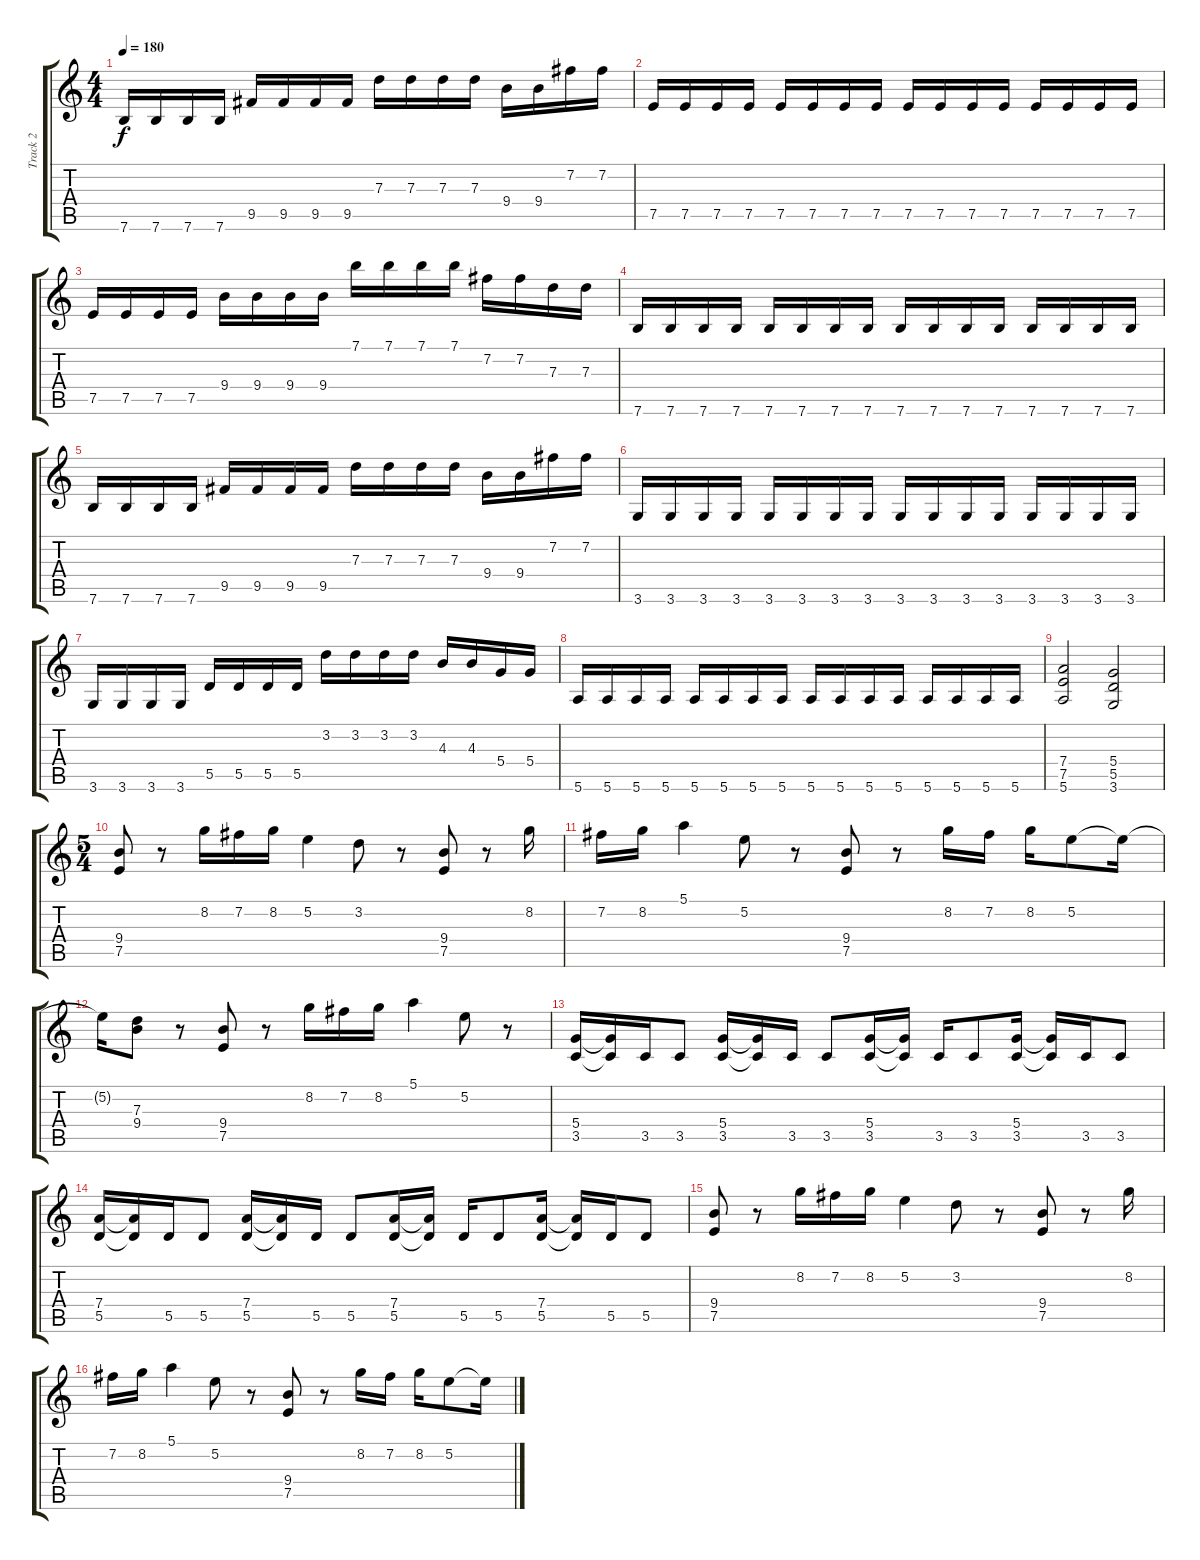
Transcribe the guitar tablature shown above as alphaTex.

\track ("Track 2" "Track 2") {instrument distortionguitar}
\staff {score tabs}
\tuning (E4 B3 G3 D3 A2 E2) {hide}
\ts (4 4)
\tempo 180
\clef g2
\ks c
7.6.16{dy f} 7.6.16 7.6.16 7.6.16 9.5.16 9.5.16 9.5.16 9.5.16 7.3.16 7.3.16 7.3.16 7.3.16 9.4.16 9.4.16 7.2.16 7.2.16 |
7.5.16 7.5.16 7.5.16 7.5.16 7.5.16 7.5.16 7.5.16 7.5.16 7.5.16 7.5.16 7.5.16 7.5.16 7.5.16 7.5.16 7.5.16 7.5.16 |
7.5.16 7.5.16 7.5.16 7.5.16 9.4.16 9.4.16 9.4.16 9.4.16 7.1.16 7.1.16 7.1.16 7.1.16 7.2.16 7.2.16 7.3.16 7.3.16 |
7.6.16 7.6.16 7.6.16 7.6.16 7.6.16 7.6.16 7.6.16 7.6.16 7.6.16 7.6.16 7.6.16 7.6.16 7.6.16 7.6.16 7.6.16 7.6.16 |
7.6.16 7.6.16 7.6.16 7.6.16 9.5.16 9.5.16 9.5.16 9.5.16 7.3.16 7.3.16 7.3.16 7.3.16 9.4.16 9.4.16 7.2.16 7.2.16 |
3.6.16 3.6.16 3.6.16 3.6.16 3.6.16 3.6.16 3.6.16 3.6.16 3.6.16 3.6.16 3.6.16 3.6.16 3.6.16 3.6.16 3.6.16 3.6.16 |
3.6.16 3.6.16 3.6.16 3.6.16 5.5.16 5.5.16 5.5.16 5.5.16 3.2.16 3.2.16 3.2.16 3.2.16 4.3.16 4.3.16 5.4.16 5.4.16 |
5.6.16 5.6.16 5.6.16 5.6.16 5.6.16 5.6.16 5.6.16 5.6.16 5.6.16 5.6.16 5.6.16 5.6.16 5.6.16 5.6.16 5.6.16 5.6.16 |
(7.4 7.5 5.6).2 (5.4 5.5 3.6).2 |
\ts (5 4)
(9.4 7.5).8 r.8 8.2.16 7.2.16 8.2.16 5.2.4 3.2.8 r.8 (9.4 7.5).8 r.8 8.2.16 |
7.2.16 8.2.16 5.1.4 5.2.8 r.8 (9.4 7.5).8 r.8 8.2.16 7.2.16 8.2.16 5.2.8 5.2{t}.16 |
5.2{t}.16 (7.3 9.4).8 r.8 (9.4 7.5).8 r.8 8.2.16 7.2.16 8.2.16 5.1.4 5.2.8 r.8 |
(5.4 3.5).16 (5.4{t} 3.5{t}).16 3.5.16 3.5.8 (5.4 3.5).16 (5.4{t} 3.5{t}).16 3.5.16 3.5.8 (5.4 3.5).16 (5.4{t} 3.5{t}).16 3.5.16 3.5.8 (5.4 3.5).16 (5.4{t} 3.5{t}).16 3.5.16 3.5.8 |
(7.4 5.5).16 (7.4{t} 5.5{t}).16 5.5.16 5.5.8 (7.4 5.5).16 (7.4{t} 5.5{t}).16 5.5.16 5.5.8 (7.4 5.5).16 (7.4{t} 5.5{t}).16 5.5.16 5.5.8 (7.4 5.5).16 (7.4{t} 5.5{t}).16 5.5.16 5.5.8 |
(9.4 7.5).8 r.8 8.2.16 7.2.16 8.2.16 5.2.4 3.2.8 r.8 (9.4 7.5).8 r.8 8.2.16 |
7.2.16 8.2.16 5.1.4 5.2.8 r.8 (9.4 7.5).8 r.8 8.2.16 7.2.16 8.2.16 5.2.8 5.2{t}.16
